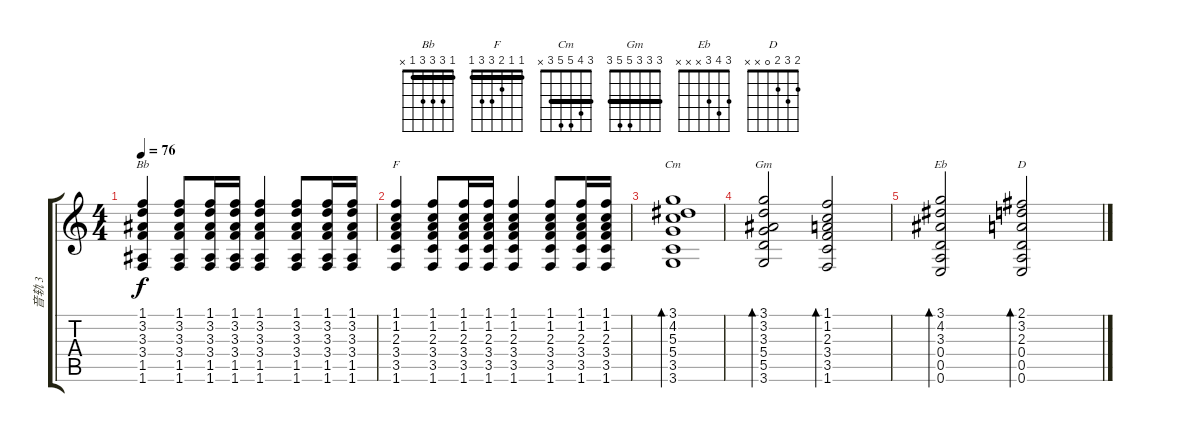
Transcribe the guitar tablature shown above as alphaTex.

\track ("音轨 3" "音轨 3") {instrument acousticguitarnylon}
\staff {score tabs}
\tuning (E4 B3 G3 D3 A2 E2) {hide}
\chord ("Bb" 1 3 3 3 1 x) {barre 1}
\chord ("F" 1 1 2 3 3 1) {barre 1}
\chord ("Cm" 3 4 5 5 3 x) {barre 3}
\chord ("Gm" 3 3 3 5 5 3) {barre 3}
\chord ("Eb" 3 4 3 x x x)
\chord ("D" 2 3 2 0 x x)
\ts (4 4)
\tempo 76
\clef g2
\ks c
(1.1 3.2 3.3 3.4 1.5 1.6).4{ch "Bb" dy f} (1.1 3.2 3.3 3.4 1.5 1.6).8 (1.1 3.2 3.3 3.4 1.5 1.6).16 (1.1 3.2 3.3 3.4 1.5 1.6).16 (1.1 3.2 3.3 3.4 1.5 1.6).4 (1.1 3.2 3.3 3.4 1.5 1.6).8 (1.1 3.2 3.3 3.4 1.5 1.6).16 (1.1 3.2 3.3 3.4 1.5 1.6).16 |
(1.1 1.2 2.3 3.4 3.5 1.6).4{ch "F"} (1.1 1.2 2.3 3.4 3.5 1.6).8 (1.1 1.2 2.3 3.4 3.5 1.6).16 (1.1 1.2 2.3 3.4 3.5 1.6).16 (1.1 1.2 2.3 3.4 3.5 1.6).4 (1.1 1.2 2.3 3.4 3.5 1.6).8 (1.1 1.2 2.3 3.4 3.5 1.6).16 (1.1 1.2 2.3 3.4 3.5 1.6).16 |
(3.1 4.2 5.3 5.4 3.5 3.6).1{bd 60 ch "Cm"} |
(3.1 3.2 3.3 5.4 5.5 3.6).2{bd 120 ch "Gm"} (1.1 1.2 2.3 3.4 3.5 1.6).2{bd 120} |
(3.1 4.2 3.3 0.4 0.5 0.6).2{bd 120 ch "Eb"} (2.1 3.2 2.3 0.4 0.5 0.6).2{bd 240 ch "D"}
